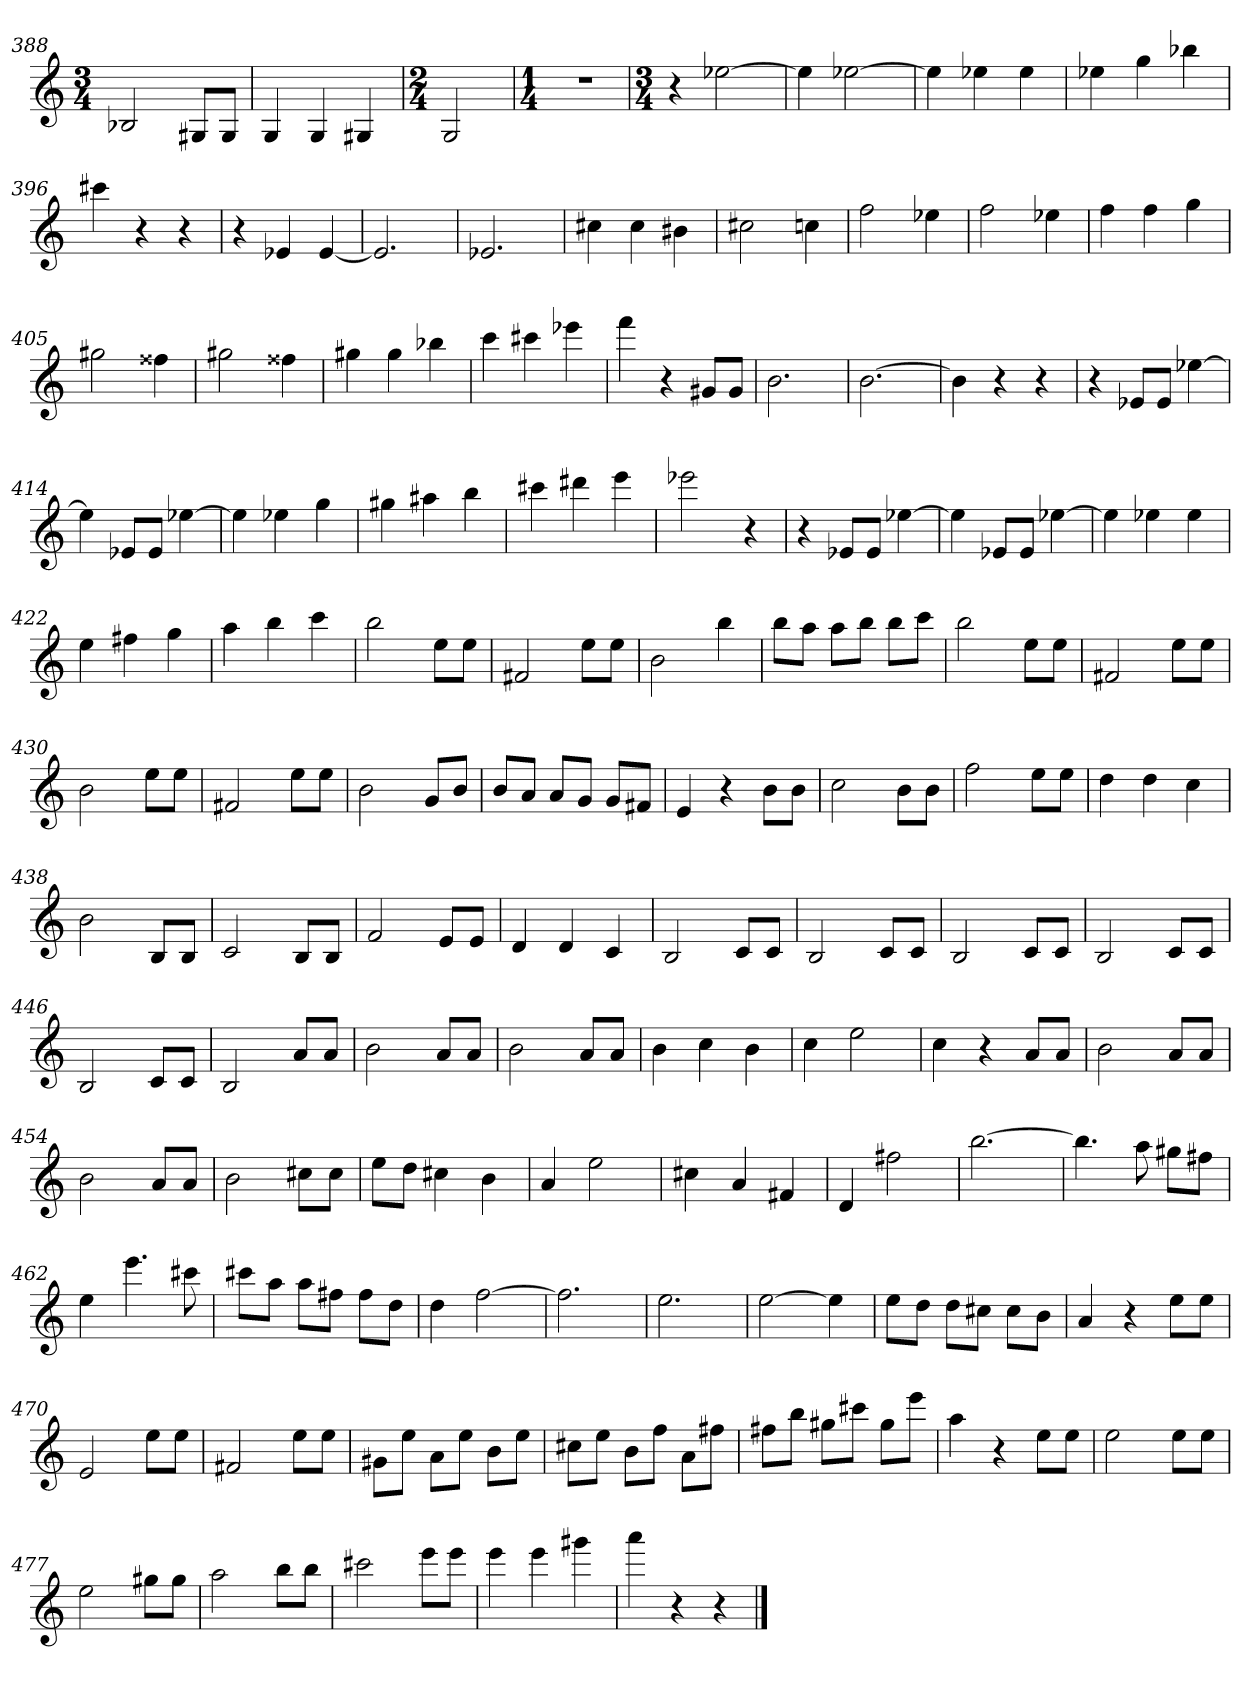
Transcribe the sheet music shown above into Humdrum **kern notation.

**kern
*part1
*staff1
*clefG2
*k[]
*a:
*M3/4
=388
2B-X
8G#X/L
8G#/J
=389
4G
4G
4G#X
=390
*M2/4
2G
=391
*M1/4
4r
=392
*M3/4
4r
[2ee-X
=393
4ee-]
[2ee-X
=394
4ee-]
4ee-X
4ee-
=395
4ee-X
4gg
4bb-X
=396
4ccc#X
4r
4r
=397
4r
4e-X
[4e-
=398
2.e-]
=399
2.e-X
=400
4cc#X
4cc#
4b#X
=401
2cc#X
4ccn
=402
2ff
4ee-X
=403
2ff
4ee-X
=404
4ff
4ff
4gg
=405
2gg#X
4ff##X
=406
2gg#X
4ff##X
=407
4gg#X
4gg#
4bb-X
=408
4ccc
4ccc#X
4eee-X
=409
4fff
4r
8g#X/L
8g#/J
=410
2.b
=411
[2.b
=412
4b]
4r
4r
=413
4r
8e-X/L
8e-/J
[4ee-X
=414
4ee-]
8e-X/L
8e-/J
[4ee-X
=415
4ee-]
4ee-X
4gg
=416
4gg#X
4aa#X
4bb
=417
4ccc#X
4ddd#X
4eee
=418
2eee-X
4r
=419
4r
8e-X/L
8e-/J
[4ee-X
=420
4ee-]
8e-X/L
8e-/J
[4ee-X
=421
4ee-]
4ee-X
4ee-
=422
4ee
4ff#X
4gg
=423
4aa
4bb
4ccc
=424
2bb
8ee\L
8ee\J
=425
2f#X
8ee\L
8ee\J
=426
2b
4bb
=427
8bb\L
8aa\J
8aa\L
8bb\J
8bb\L
8ccc\J
=428
2bb
8ee\L
8ee\J
=429
2f#X
8ee\L
8ee\J
=430
2b
8ee\L
8ee\J
=431
2f#X
8ee\L
8ee\J
=432
2b
8g/L
8b/J
=433
8b/L
8a/J
8a/L
8g/J
8g/L
8f#X/J
=434
4e
4r
8b\L
8b\J
=435
2cc
8b\L
8b\J
=436
2ff
8ee\L
8ee\J
=437
4dd
4dd
4cc
=438
2b
8B/L
8B/J
=439
2c
8B/L
8B/J
=440
2f
8e/L
8e/J
=441
4d
4d
4c
=442
2B
8c/L
8c/J
=443
2B
8c/L
8c/J
=444
2B
8c/L
8c/J
=445
2B
8c/L
8c/J
=446
2B
8c/L
8c/J
=447
2B
8a/L
8a/J
=448
2b
8a/L
8a/J
=449
2b
8a/L
8a/J
=450
4b
4cc
4b
=451
4cc
2ee
=452
4cc
4r
8a/L
8a/J
=453
2b
8a/L
8a/J
=454
2b
8a/L
8a/J
=455
2b
8cc#X\L
8cc#\J
=456
8ee\L
8dd\J
4cc#X
4b
=457
4a
2ee
=458
4cc#X
4a
4f#X
=459
4d
2ff#X
=460
[2.bb
=461
4.bb]
8aa
8gg#X\L
8ff#X\J
=462
4ee
4.eee
8ccc#X
=463
8ccc#X\L
8aa\J
8aa\L
8ff#X\J
8ff#\L
8dd\J
=464
4dd
[2ff
=465
2.ff]
=466
2.ee
=467
[2ee
4ee]
=468
8ee\L
8dd\J
8dd\L
8cc#X\J
8cc#\L
8b\J
=469
4a
4r
8ee\L
8ee\J
=470
2e
8ee\L
8ee\J
=471
2f#X
8ee\L
8ee\J
=472
8g#X\L
8ee\J
8a\L
8ee\J
8b\L
8ee\J
=473
8cc#X\L
8ee\J
8b\L
8ff\J
8a\L
8ff#X\J
=474
8ff#X\L
8bb\J
8gg#X\L
8ccc#X\J
8gg#\L
8eee\J
=475
4aa
4r
8ee\L
8ee\J
=476
2ee
8ee\L
8ee\J
=477
2ee
8gg#X\L
8gg#\J
=478
2aa
8bb\L
8bb\J
=479
2ccc#X
8eee\L
8eee\J
=480
4eee
4eee
4ggg#X
=481
4aaa
4r
4r
==
*-
